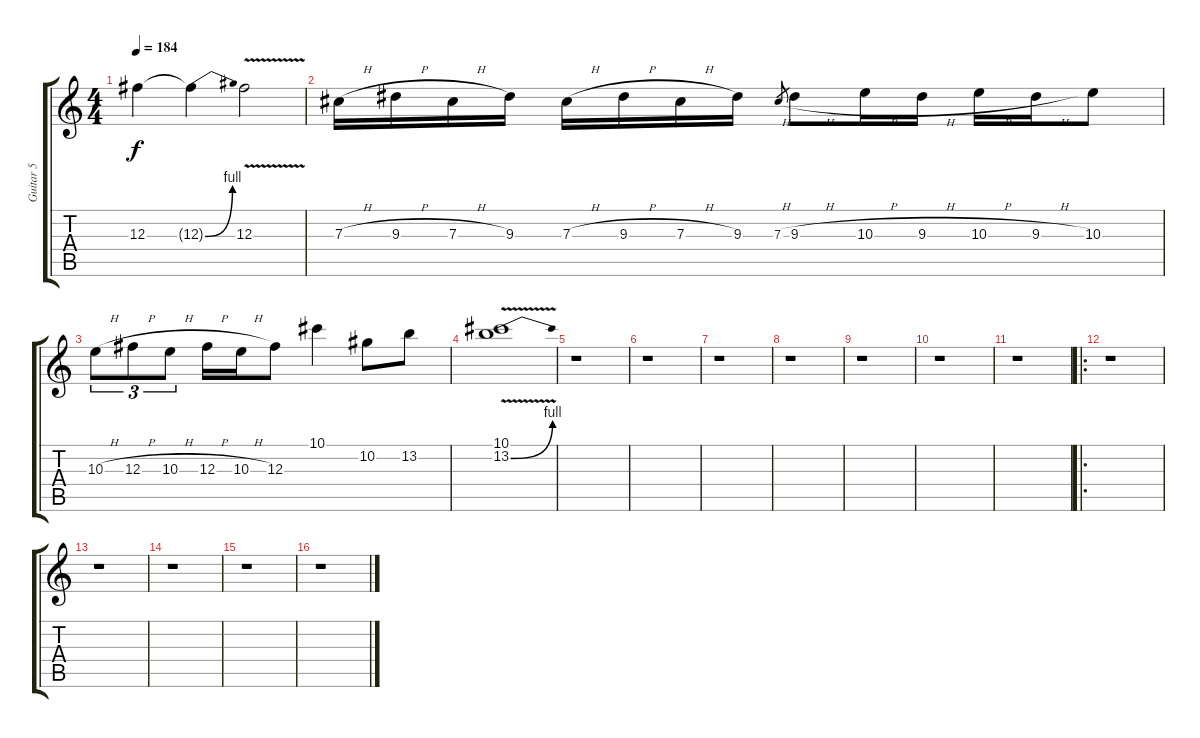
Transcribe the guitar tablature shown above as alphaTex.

\track ("Guitar 5" "Guitar 5") {instrument distortionguitar}
\staff {score tabs}
\tuning (Eb4 Bb3 Gb3 Db3 Ab2 Db2) {hide}
\ts (4 4)
\tempo 184
\clef g2
\ks c
12.3.4{dy f} 12.3{be (bend 0 0 60 4) t}.4 12.3{v}.2 |
7.3{h}.16 9.3{h}.16 7.3{h}.16 9.3.16 7.3{h}.16 9.3{h}.16 7.3{h}.16 9.3.16 7.3{h}.8{gr} 9.3{h}.8 10.3{h}.16 9.3{h}.16 10.3{h}.16 9.3{h}.16 10.3.8 |
10.3{h}.8{tu (3 2)} 12.3{h}.8{tu (3 2)} 10.3{h}.8{tu (3 2)} 12.3{h}.16 10.3{h}.16 12.3.8 10.1.4 10.2.8 13.2.8 |
(10.1{v} 13.2{be (bend 0 0 60 4) v}).1 |
r.1 |
r.1 |
r.1 |
r.1 |
r.1 |
r.1 |
r.1 |
\ro
r.1 |
r.1 |
r.1 |
r.1 |
r.1
